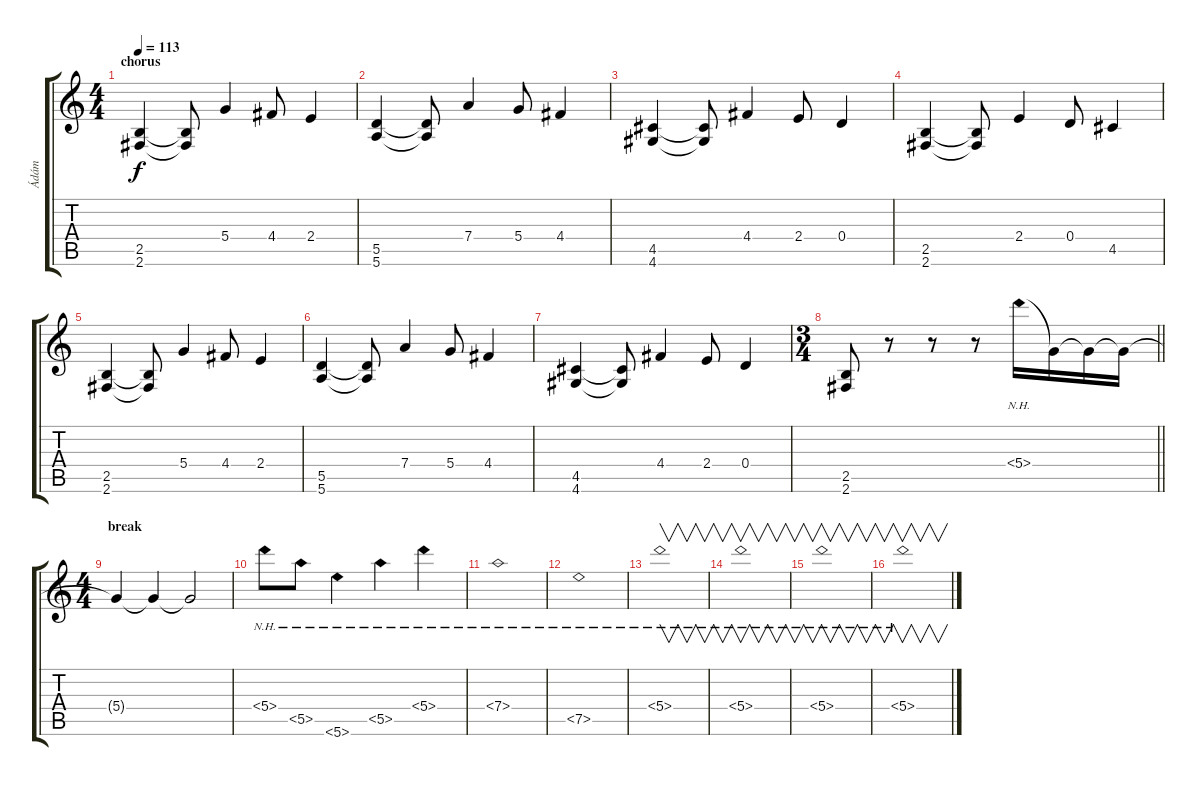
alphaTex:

\track ("Ádám" "Ádám") {instrument distortionguitar}
\staff {score tabs}
\tuning (E4 B3 G3 D3 A2 E2) {hide}
\ts (4 4)
\section ("" "chorus")
\tempo 113
\clef g2
\ks c
(2.5 2.6).4{dy f} (2.5{t} 2.6{t}).8 5.4.4 4.4.8 2.4.4 |
(5.5 5.6).4 (5.5{t} 5.6{t}).8 7.4.4 5.4.8 4.4.4 |
(4.5 4.6).4 (4.5{t} 4.6{t}).8 4.4.4 2.4.8 0.4.4 |
(2.5 2.6).4 (2.5{t} 2.6{t}).8 2.4.4 0.4.8 4.5.4 |
(2.5 2.6).4 (2.5{t} 2.6{t}).8 5.4.4 4.4.8 2.4.4 |
(5.5 5.6).4 (5.5{t} 5.6{t}).8 7.4.4 5.4.8 4.4.4 |
(4.5 4.6).4 (4.5{t} 4.6{t}).8 4.4.4 2.4.8 0.4.4 |
\ts (3 4)
\barLineRight lightlight
(2.5 2.6).8 r.8 r.8 r.8 5.4{nh}.16 5.4{t}.16 5.4{t}.16 5.4{t}.16 |
\ts (4 4)
\section ("" "break")
5.4{t}.4 5.4{t}.4 5.4{t}.2 |
5.4{nh}.8 5.5{nh}.8 5.6{nh}.4 5.5{nh}.4 5.4{nh}.4 |
7.4{nh}.1 |
7.5{nh}.1 |
5.4{nh}.1{v} |
5.4{nh}.1{v} |
5.4{nh}.1{v} |
5.4{nh}.1{v}
